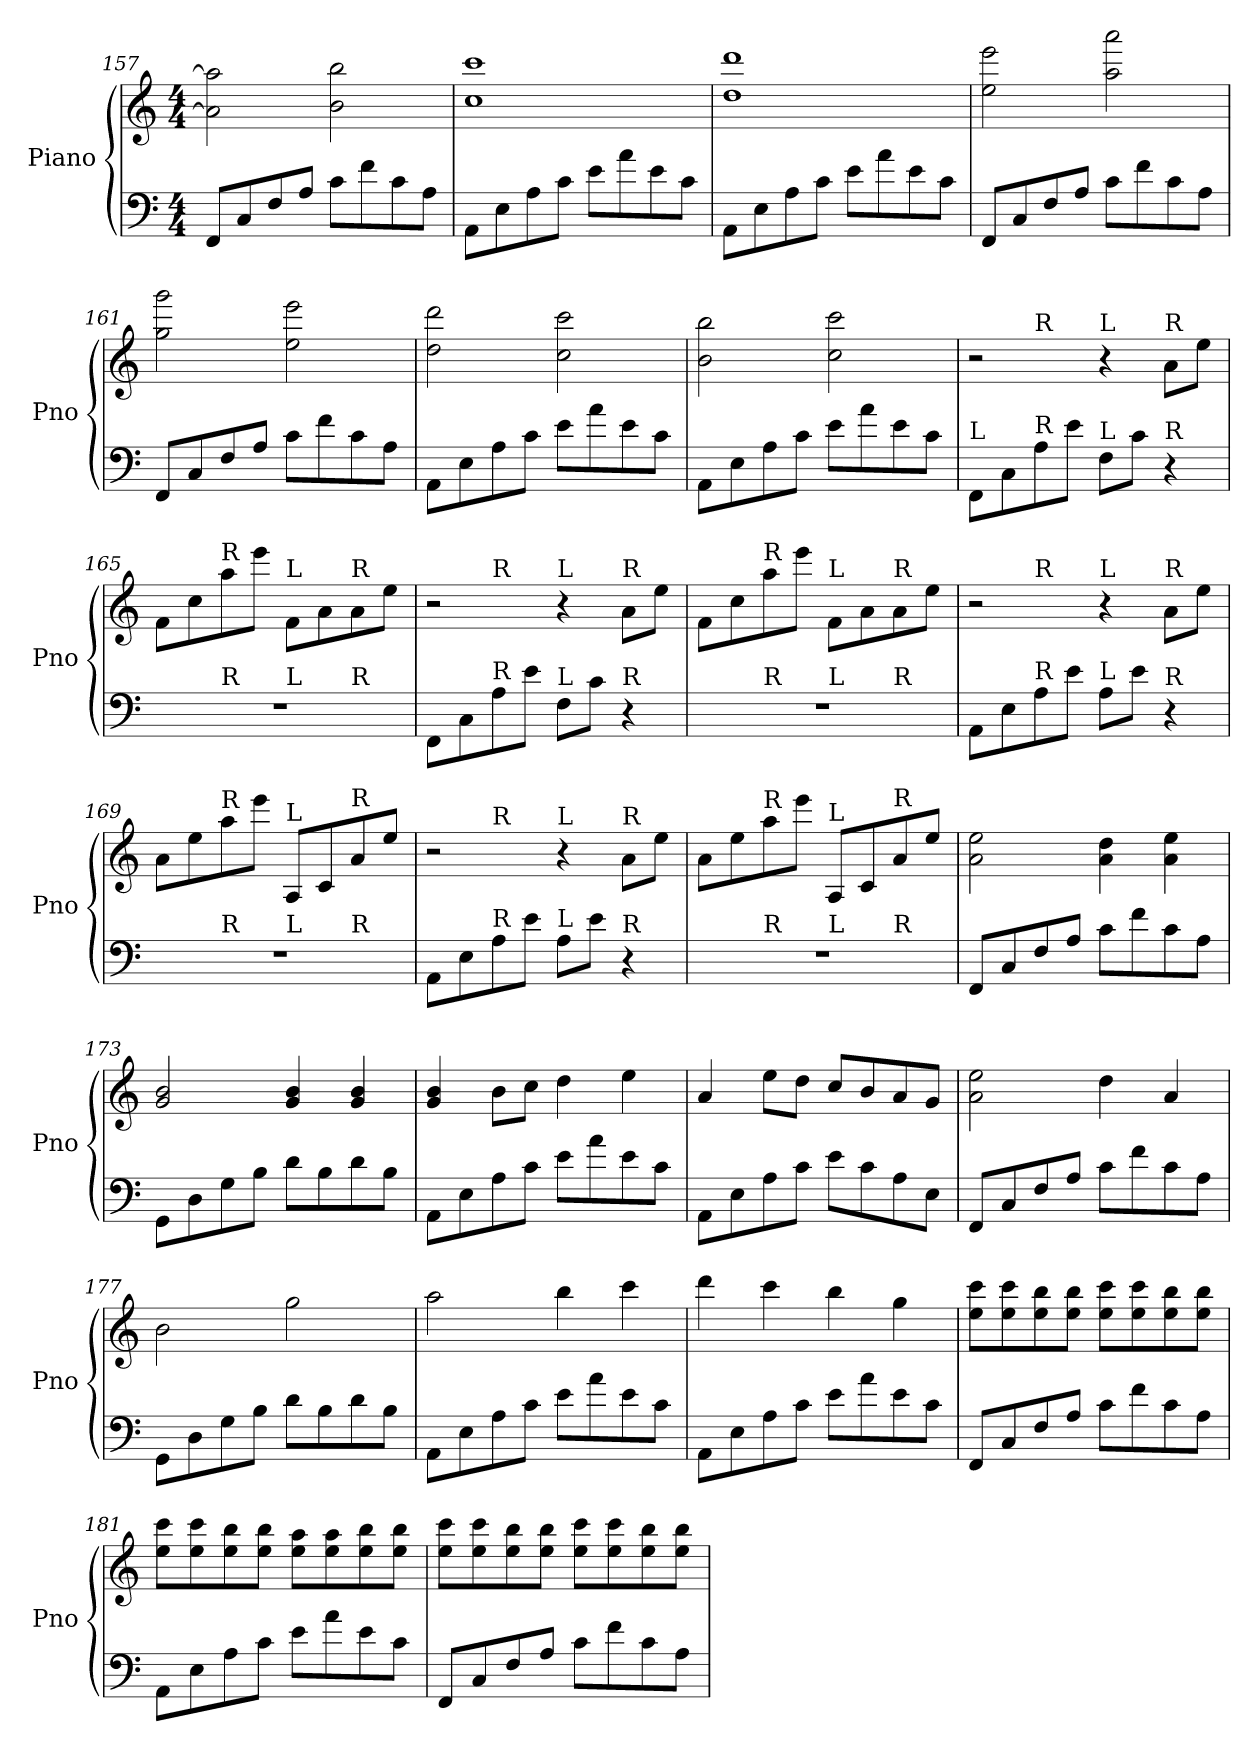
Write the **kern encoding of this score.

**kern	**kern
*part1	*part1
*staff2	*staff1
*I"Piano	*
*I'Pno	*
*clefF4	*clefG2
*k[]	*k[]
*C:	*C:
*M4/4	*M4/4
=157	=157
8FFL	2a] 2aa]
8C	.
8F	.
8AJ	.
8cL	2b 2bb
8f	.
8c	.
8AJ	.
=158	=158
8AAL	1cc 1ccc
8E	.
8A	.
8cJ	.
8eL	.
8a	.
8e	.
8cJ	.
=159	=159
8AAL	1dd 1ddd
8E	.
8A	.
8cJ	.
8eL	.
8a	.
8e	.
8cJ	.
=160	=160
8FFL	2ee 2eee
8C	.
8F	.
8AJ	.
8cL	2aa 2aaa
8f	.
8c	.
8AJ	.
=161	=161
8FFL	2gg 2ggg
8C	.
8F	.
8AJ	.
8cL	2ee 2eee
8f	.
8c	.
8AJ	.
=162	=162
8AAL	2dd 2ddd
8E	.
8A	.
8cJ	.
8eL	2cc 2ccc
8a	.
8e	.
8cJ	.
=163	=163
8AAL	2b 2bb
8E	.
8A	.
8cJ	.
8eL	2cc 2ccc
8a	.
8e	.
8cJ	.
=164	=164
!	!LO:TX:a:t=L
!LO:TX:a:t=L	!
*	*^
8FFL	2r	4ryy
8C	.	.
!	!	!LO:TX:a:t=R
!LO:TX:a:t=R	!	!
8A	.	2.ryy
8eJ	.	.
!	!LO:TX:a:t=L	!
!LO:TX:a:t=L	!	!
8FL	4r	.
8cJ	.	.
!	!LO:TX:a:t=R	!
!LO:TX:a:t=R	!	!
4r	8aL	.
.	8eeJ	.
=165	=165	=165
!	!LO:TX:a:t=L	!
!LO:TX:a:t=L	!	!
*^	*	*
*	*^	*	*
*	*	*^	*v	*v
1r	4ryy	2ryy	2.ryy	8fL
.	.	.	.	8cc
!	!	!	!	!LO:TX:a:t=R
!	!LO:TX:a:t=R	!	!	!
.	2.ryy	.	.	8aa
.	.	.	.	8eeeJ
!	!	!	!	!LO:TX:a:t=L
!	!	!LO:TX:a:t=L	!	!
.	.	2ryy	.	8fL
.	.	.	.	8a
!	!	!	!	!LO:TX:a:t=R
!	!	!	!LO:TX:a:t=R	!
.	.	.	4ryy	8a
.	.	.	.	8eeJ
=166	=166	=166	=166	=166
!	!	!	!	!LO:TX:a:t=L
!LO:TX:a:t=L	!	!	!	!
*v	*v	*v	*v	*^
8FFL	2r	4ryy
8C	.	.
!	!	!LO:TX:a:t=R
!LO:TX:a:t=R	!	!
8A	.	2.ryy
8eJ	.	.
!	!LO:TX:a:t=L	!
!LO:TX:a:t=L	!	!
8FL	4r	.
8cJ	.	.
!	!LO:TX:a:t=R	!
!LO:TX:a:t=R	!	!
4r	8aL	.
.	8eeJ	.
=167	=167	=167
!	!LO:TX:a:t=L	!
!LO:TX:a:t=L	!	!
*^	*	*
*	*^	*	*
*	*	*^	*v	*v
1r	4ryy	2ryy	2.ryy	8fL
.	.	.	.	8cc
!	!	!	!	!LO:TX:a:t=R
!	!LO:TX:a:t=R	!	!	!
.	2.ryy	.	.	8aa
.	.	.	.	8eeeJ
!	!	!	!	!LO:TX:a:t=L
!	!	!LO:TX:a:t=L	!	!
.	.	2ryy	.	8fL
.	.	.	.	8a
!	!	!	!	!LO:TX:a:t=R
!	!	!	!LO:TX:a:t=R	!
.	.	.	4ryy	8a
.	.	.	.	8eeJ
=168	=168	=168	=168	=168
!	!	!	!	!LO:TX:a:t=L
!LO:TX:a:t=L	!	!	!	!
*v	*v	*v	*v	*^
8AAL	2r	4ryy
8E	.	.
!	!	!LO:TX:a:t=R
!LO:TX:a:t=R	!	!
8A	.	2.ryy
8eJ	.	.
!	!LO:TX:a:t=L	!
!LO:TX:a:t=L	!	!
8AL	4r	.
8eJ	.	.
!	!LO:TX:a:t=R	!
!LO:TX:a:t=R	!	!
4r	8aL	.
.	8eeJ	.
=169	=169	=169
!	!LO:TX:a:t=L	!
!LO:TX:a:t=L	!	!
*^	*	*
*	*^	*	*
*	*	*^	*v	*v
1r	4ryy	2ryy	2.ryy	8aL
.	.	.	.	8ee
!	!	!	!	!LO:TX:a:t=R
!	!LO:TX:a:t=R	!	!	!
.	2.ryy	.	.	8aa
.	.	.	.	8eeeJ
!	!	!	!	!LO:TX:a:t=L
!	!	!LO:TX:a:t=L	!	!
.	.	2ryy	.	8AL
.	.	.	.	8c
!	!	!	!	!LO:TX:a:t=R
!	!	!	!LO:TX:a:t=R	!
.	.	.	4ryy	8a
.	.	.	.	8eeJ
=170	=170	=170	=170	=170
!	!	!	!	!LO:TX:a:t=L
!LO:TX:a:t=L	!	!	!	!
*v	*v	*v	*v	*^
8AAL	2r	4ryy
8E	.	.
!	!	!LO:TX:a:t=R
!LO:TX:a:t=R	!	!
8A	.	2.ryy
8eJ	.	.
!	!LO:TX:a:t=L	!
!LO:TX:a:t=L	!	!
8AL	4r	.
8eJ	.	.
!	!LO:TX:a:t=R	!
!LO:TX:a:t=R	!	!
4r	8aL	.
.	8eeJ	.
=171	=171	=171
!	!LO:TX:a:t=L	!
!LO:TX:a:t=L	!	!
*^	*	*
*	*^	*	*
*	*	*^	*v	*v
1r	4ryy	2ryy	2.ryy	8aL
.	.	.	.	8ee
!	!	!	!	!LO:TX:a:t=R
!	!LO:TX:a:t=R	!	!	!
.	2.ryy	.	.	8aa
.	.	.	.	8eeeJ
!	!	!	!	!LO:TX:a:t=L
!	!	!LO:TX:a:t=L	!	!
.	.	2ryy	.	8AL
.	.	.	.	8c
!	!	!	!	!LO:TX:a:t=R
!	!	!	!LO:TX:a:t=R	!
.	.	.	4ryy	8a
.	.	.	.	8eeJ
*v	*v	*v	*v	*
=172	=172
8FFL	2a 2ee
8C	.
8F	.
8AJ	.
8cL	4a 4dd
8f	.
8c	4a 4ee
8AJ	.
=173	=173
8GGL	2g 2b
8D	.
8G	.
8BJ	.
8dL	4g 4b
8B	.
8d	4g 4b
8BJ	.
=174	=174
8AAL	4g 4b
8E	.
8A	8bL
8cJ	8ccJ
8eL	4dd
8a	.
8e	4ee
8cJ	.
=175	=175
8AAL	4a
8E	.
8A	8eeL
8cJ	8ddJ
8eL	8ccL
8c	8b
8A	8a
8EJ	8gJ
=176	=176
8FFL	2a 2ee
8C	.
8F	.
8AJ	.
8cL	4dd
8f	.
8c	4a
8AJ	.
=177	=177
8GGL	2b
8D	.
8G	.
8BJ	.
8dL	2gg
8B	.
8d	.
8BJ	.
=178	=178
8AAL	2aa
8E	.
8A	.
8cJ	.
8eL	4bb
8a	.
8e	4ccc
8cJ	.
=179	=179
8AAL	4ddd
8E	.
8A	4ccc
8cJ	.
8eL	4bb
8a	.
8e	4gg
8cJ	.
=180	=180
8FFL	8ee 8cccL
8C	8ee 8ccc
8F	8ee 8bb
8AJ	8ee 8bbJ
8cL	8ee 8cccL
8f	8ee 8ccc
8c	8ee 8bb
8AJ	8ee 8bbJ
=181	=181
8AAL	8ee 8cccL
8E	8ee 8ccc
8A	8ee 8bb
8cJ	8ee 8bbJ
8eL	8ee 8aaL
8a	8ee 8aa
8e	8ee 8bb
8cJ	8ee 8bbJ
=182	=182
8FFL	8ee 8cccL
8C	8ee 8ccc
8F	8ee 8bb
8AJ	8ee 8bbJ
8cL	8ee 8cccL
8f	8ee 8ccc
8c	8ee 8bb
8AJ	8ee 8bbJ
=	=
*-	*-
